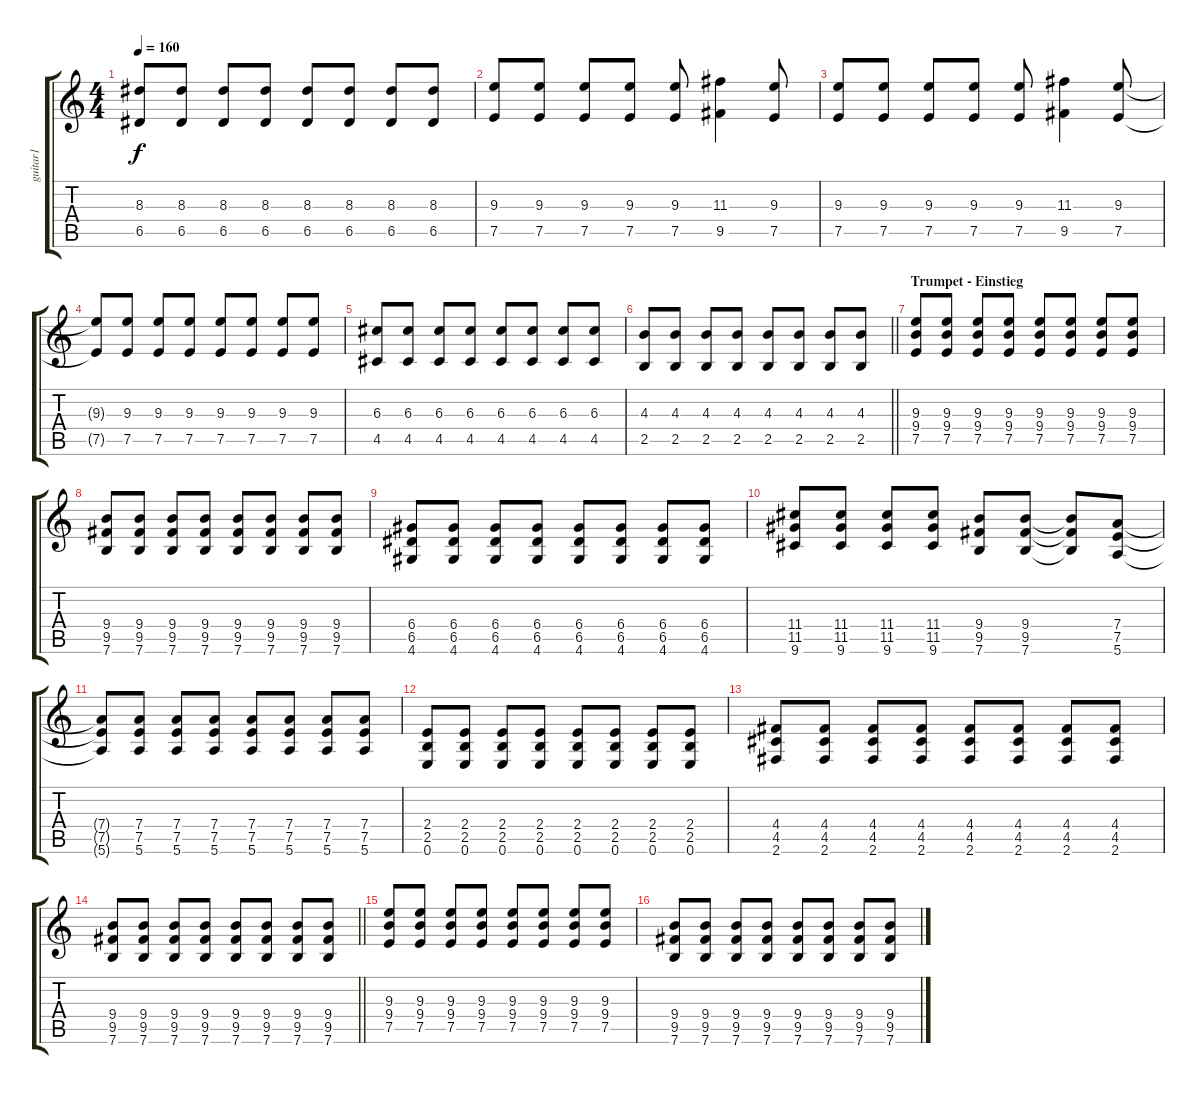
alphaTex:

\track ("guitar1" "guitar1") {instrument acousticguitarsteel}
\staff {score tabs}
\tuning (E4 B3 G3 D3 A2 E2) {hide}
\ts (4 4)
\tempo 160
\clef g2
\ks c
(8.3 6.5).8{dy f} (8.3 6.5).8 (8.3 6.5).8 (8.3 6.5).8 (8.3 6.5).8 (8.3 6.5).8 (8.3 6.5).8 (8.3 6.5).8 |
(9.3 7.5).8 (9.3 7.5).8 (9.3 7.5).8 (9.3 7.5).8 (9.3 7.5).8 (11.3 9.5).4 (9.3 7.5).8 |
(9.3 7.5).8 (9.3 7.5).8 (9.3 7.5).8 (9.3 7.5).8 (9.3 7.5).8 (11.3 9.5).4 (9.3 7.5).8 |
(9.3{t} 7.5{t}).8 (9.3 7.5).8 (9.3 7.5).8 (9.3 7.5).8 (9.3 7.5).8 (9.3 7.5).8 (9.3 7.5).8 (9.3 7.5).8 |
(6.3 4.5).8 (6.3 4.5).8 (6.3 4.5).8 (6.3 4.5).8 (6.3 4.5).8 (6.3 4.5).8 (6.3 4.5).8 (6.3 4.5).8 |
\barLineRight lightlight
(4.3 2.5).8 (4.3 2.5).8 (4.3 2.5).8 (4.3 2.5).8 (4.3 2.5).8 (4.3 2.5).8 (4.3 2.5).8 (4.3 2.5).8 |
\section ("" "Trumpet - Einstieg")
(9.3 9.4 7.5).8 (9.3 9.4 7.5).8 (9.3 9.4 7.5).8 (9.3 9.4 7.5).8 (9.3 9.4 7.5).8 (9.3 9.4 7.5).8 (9.3 9.4 7.5).8 (9.3 9.4 7.5).8 |
(9.4 9.5 7.6).8 (9.4 9.5 7.6).8 (9.4 9.5 7.6).8 (9.4 9.5 7.6).8 (9.4 9.5 7.6).8 (9.4 9.5 7.6).8 (9.4 9.5 7.6).8 (9.4 9.5 7.6).8 |
(6.4 6.5 4.6).8 (6.4 6.5 4.6).8 (6.4 6.5 4.6).8 (6.4 6.5 4.6).8 (6.4 6.5 4.6).8 (6.4 6.5 4.6).8 (6.4 6.5 4.6).8 (6.4 6.5 4.6).8 |
(11.4 11.5 9.6).8 (11.4 11.5 9.6).8 (11.4 11.5 9.6).8 (11.4 11.5 9.6).8 (9.4 9.5 7.6).8 (9.4 9.5 7.6).8 (9.4{t} 9.5{t} 7.6{t}).8 (7.4 7.5 5.6).8 |
(7.4{t} 7.5{t} 5.6{t}).8 (7.4 7.5 5.6).8 (7.4 7.5 5.6).8 (7.4 7.5 5.6).8 (7.4 7.5 5.6).8 (7.4 7.5 5.6).8 (7.4 7.5 5.6).8 (7.4 7.5 5.6).8 |
(2.4 2.5 0.6).8 (2.4 2.5 0.6).8 (2.4 2.5 0.6).8 (2.4 2.5 0.6).8 (2.4 2.5 0.6).8 (2.4 2.5 0.6).8 (2.4 2.5 0.6).8 (2.4 2.5 0.6).8 |
(4.4 4.5 2.6).8 (4.4 4.5 2.6).8 (4.4 4.5 2.6).8 (4.4 4.5 2.6).8 (4.4 4.5 2.6).8 (4.4 4.5 2.6).8 (4.4 4.5 2.6).8 (4.4 4.5 2.6).8 |
\barLineRight lightlight
(9.4 9.5 7.6).8 (9.4 9.5 7.6).8 (9.4 9.5 7.6).8 (9.4 9.5 7.6).8 (9.4 9.5 7.6).8 (9.4 9.5 7.6).8 (9.4 9.5 7.6).8 (9.4 9.5 7.6).8 |
(9.3 9.4 7.5).8 (9.3 9.4 7.5).8 (9.3 9.4 7.5).8 (9.3 9.4 7.5).8 (9.3 9.4 7.5).8 (9.3 9.4 7.5).8 (9.3 9.4 7.5).8 (9.3 9.4 7.5).8 |
(9.4 9.5 7.6).8 (9.4 9.5 7.6).8 (9.4 9.5 7.6).8 (9.4 9.5 7.6).8 (9.4 9.5 7.6).8 (9.4 9.5 7.6).8 (9.4 9.5 7.6).8 (9.4 9.5 7.6).8
